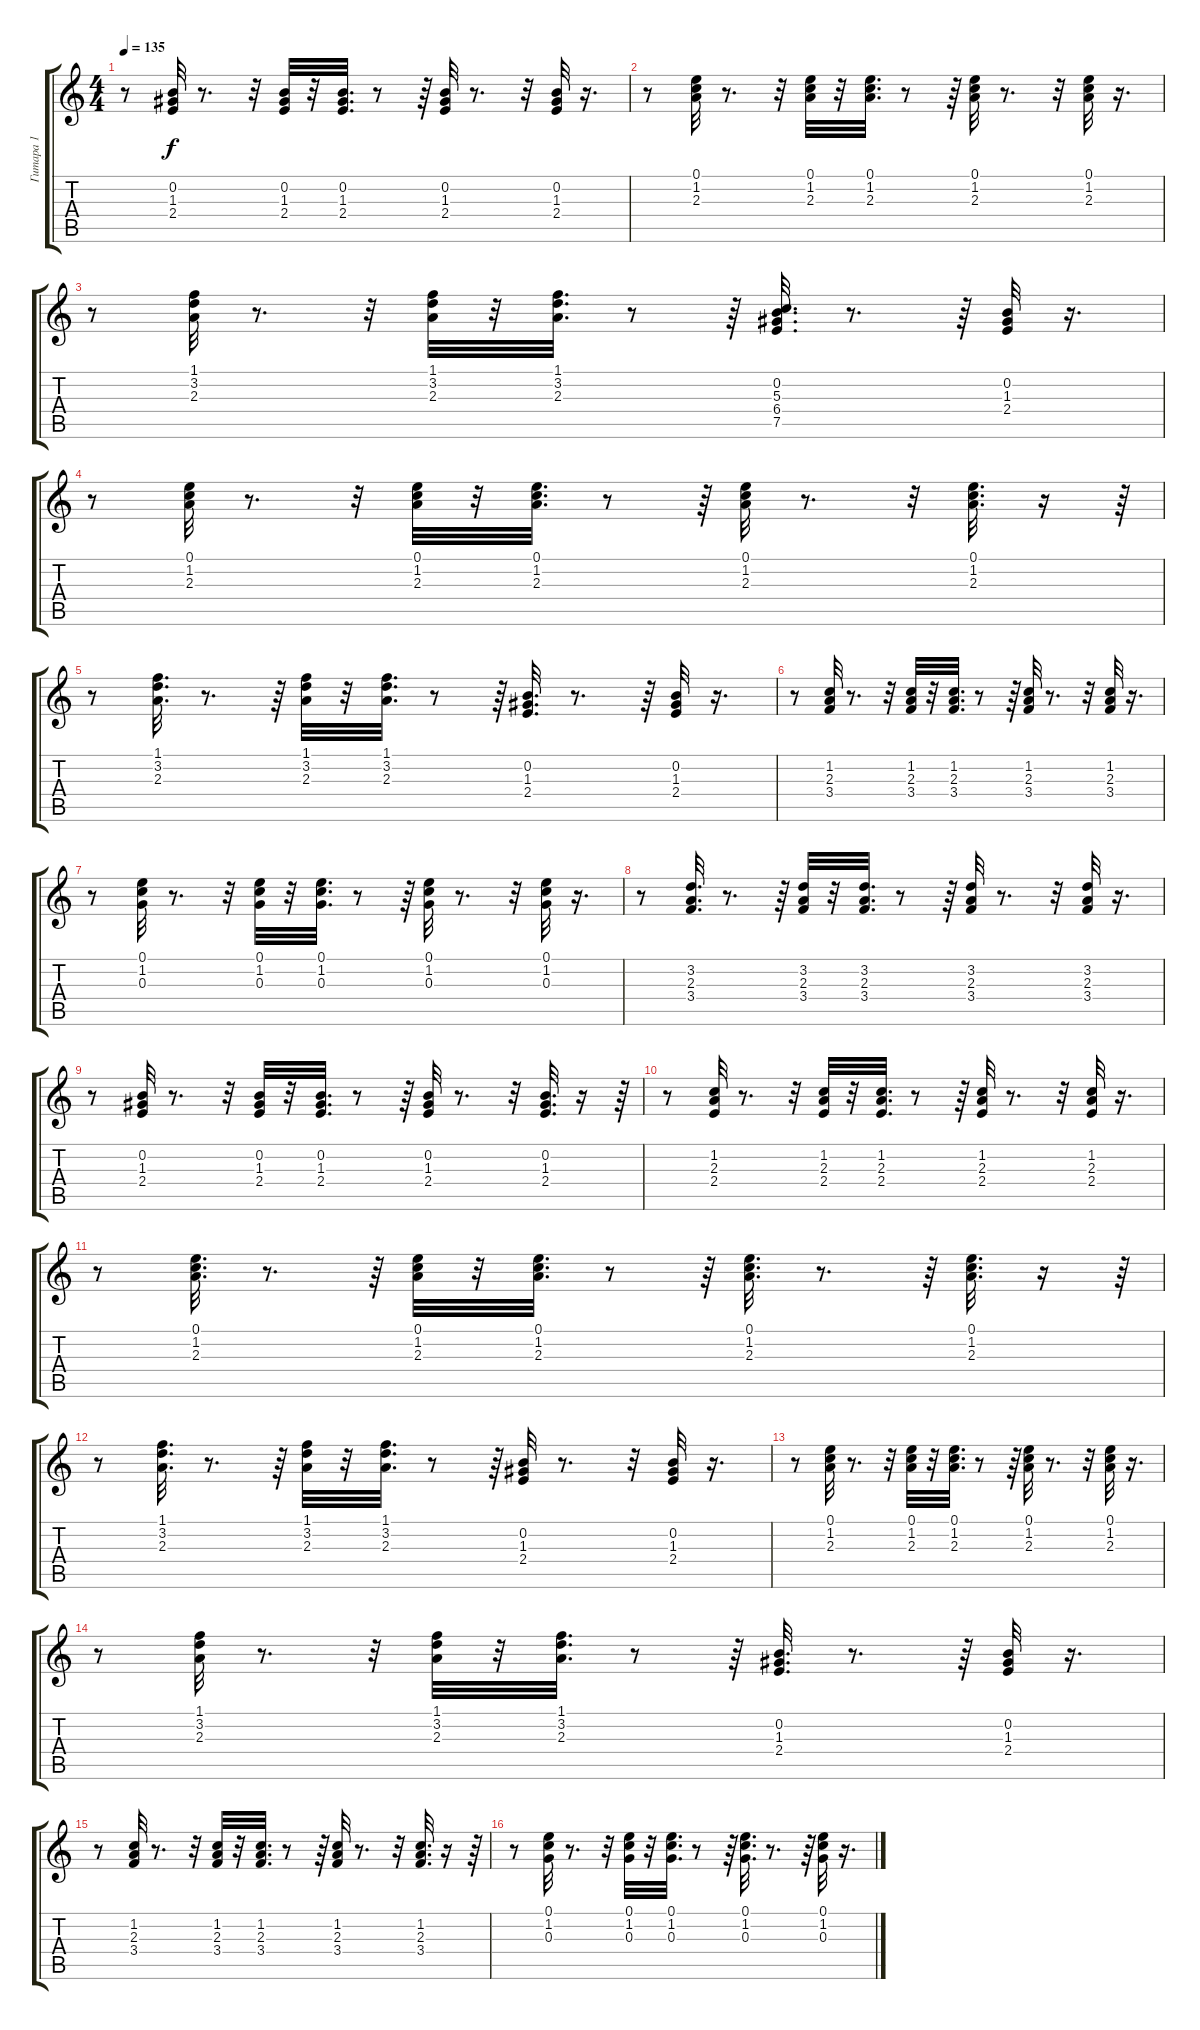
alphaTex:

\track ("Гитара 1" "Гитара 1") {instrument electricguitarjazz}
\staff {score tabs}
\tuning (E4 B3 G3 D3 A2 E2) {hide}
\ts (4 4)
\tempo 135
\clef g2
\ks c
r.8{dy f} (0.2 1.3 2.4).32 r.8{d} r.32 (0.2 1.3 2.4).32 r.32 (0.2 1.3 2.4).32{d} r.8 r.64 (0.2 1.3 2.4).32 r.8{d} r.32 (0.2 1.3 2.4).32 r.16{d} |
r.8 (0.1 1.2 2.3).32 r.8{d} r.32 (0.1 1.2 2.3).32 r.32 (0.1 1.2 2.3).32{d} r.8 r.64 (0.1 1.2 2.3).32 r.8{d} r.32 (0.1 1.2 2.3).32 r.16{d} |
r.8 (1.1 3.2 2.3).32 r.8{d} r.32 (1.1 3.2 2.3).32 r.32 (1.1 3.2 2.3).32{d} r.8 r.64 (0.2 5.3 6.4 7.5).32{d} r.8{d} r.64 (0.2 1.3 2.4).32 r.16{d} |
r.8 (0.1 1.2 2.3).32 r.8{d} r.32 (0.1 1.2 2.3).32 r.32 (0.1 1.2 2.3).32{d} r.8 r.64 (0.1 1.2 2.3).32 r.8{d} r.32 (0.1 1.2 2.3).32{d} r.16 r.64 |
r.8 (1.1 3.2 2.3).32{d} r.8{d} r.64 (1.1 3.2 2.3).32 r.32 (1.1 3.2 2.3).32{d} r.8 r.64 (0.2 1.3 2.4).32{d} r.8{d} r.64 (0.2 1.3 2.4).32 r.16{d} |
r.8 (1.2 2.3 3.4).32{instrument tuba} r.8{d} r.32 (1.2 2.3 3.4).32 r.32 (1.2 2.3 3.4).32{d} r.8 r.64 (1.2 2.3 3.4).32 r.8{d} r.32 (1.2 2.3 3.4).32 r.16{d} |
r.8 (0.1 1.2 0.3).32 r.8{d} r.32 (0.1 1.2 0.3).32 r.32 (0.1 1.2 0.3).32{d} r.8 r.64 (0.1 1.2 0.3).32 r.8{d} r.32 (0.1 1.2 0.3).32 r.16{d} |
r.8 (3.2 2.3 3.4).32{d} r.8{d} r.64 (3.2 2.3 3.4).32 r.32 (3.2 2.3 3.4).32{d} r.8 r.64 (3.2 2.3 3.4).32 r.8{d} r.32 (3.2 2.3 3.4).32 r.16{d} |
r.8 (0.2 1.3 2.4).32 r.8{d} r.32 (0.2 1.3 2.4).32 r.32 (0.2 1.3 2.4).32{d} r.8 r.64 (0.2 1.3 2.4).32 r.8{d} r.32 (0.2 1.3 2.4).32{d} r.16 r.64 |
r.8 (1.2 2.3 2.4).32{instrument tuba} r.8{d} r.32 (1.2 2.3 2.4).32 r.32 (1.2 2.3 2.4).32{d} r.8 r.64 (1.2 2.3 2.4).32 r.8{d} r.32 (1.2 2.3 2.4).32 r.16{d} |
r.8 (0.1 1.2 2.3).32{d} r.8{d} r.64 (0.1 1.2 2.3).32 r.32 (0.1 1.2 2.3).32{d} r.8 r.64 (0.1 1.2 2.3).32{d} r.8{d} r.64 (0.1 1.2 2.3).32{d} r.16 r.64 |
r.8 (1.1 3.2 2.3).32{d} r.8{d} r.64 (1.1 3.2 2.3).32 r.32 (1.1 3.2 2.3).32{d} r.8 r.64 (0.2 1.3 2.4).32 r.8{d} r.32 (0.2 1.3 2.4).32 r.16{d} |
r.8 (0.1 1.2 2.3).32 r.8{d} r.32 (0.1 1.2 2.3).32 r.32 (0.1 1.2 2.3).32{d} r.8 r.64 (0.1 1.2 2.3).32 r.8{d} r.32 (0.1 1.2 2.3).32 r.16{d} |
r.8 (1.1 3.2 2.3).32 r.8{d} r.32 (1.1 3.2 2.3).32 r.32 (1.1 3.2 2.3).32{d} r.8 r.64 (0.2 1.3 2.4).32{d} r.8{d} r.64 (0.2 1.3 2.4).32 r.16{d} |
r.8 (1.2 2.3 3.4).32 r.8{d} r.32 (1.2 2.3 3.4).32 r.32 (1.2 2.3 3.4).32{d} r.8 r.64 (1.2 2.3 3.4).32 r.8{d} r.32 (1.2 2.3 3.4).32{d} r.16 r.64 |
r.8 (0.1 1.2 0.3).32 r.8{d} r.32 (0.1 1.2 0.3).32 r.32 (0.1 1.2 0.3).32{d} r.8 r.64 (0.1 1.2 0.3).32{d} r.8{d} r.64 (0.1 1.2 0.3).32 r.16{d}
